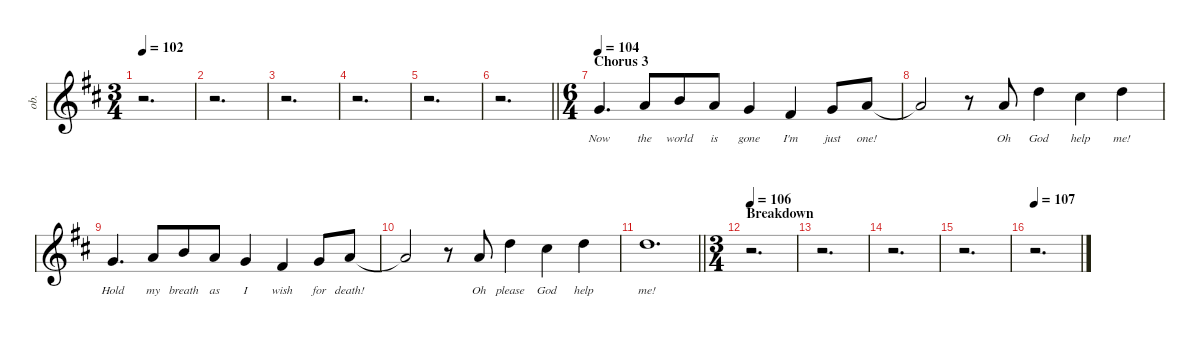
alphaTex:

\defaultSystemsLayout 4
\hideDynamics
\bracketExtendMode nobrackets
\otherSystemsTrackNameOrientation horizontal
\track ("James Hetfield (Vocals)" "ob.") {defaultSystemsLayout 32 instrument oboe}
\staff {score}
\tuning (E4 B3 G3 D3 A2 E2)
\ts (3 4)
\tempo 102
\clef g2
\ks bminor
r.2{d dy f beam Down} |
r.2{d beam Down} |
r.2{d beam Down} |
r.2{d beam Down} |
r.2{d beam Down} |
\barLineRight lightlight
r.2{d beam Down} |
\ts (6 4)
\beaming (8 6 6)
\section ("" "Chorus 3")
\tempo 104
3.1{acc forcenatural}.4{d lyrics (0 "Now") lyrics (1 "") lyrics (2 "") lyrics (3 "") lyrics (4 "") beam Up} 5.1{acc forcenatural}.8{lyrics (0 "the") lyrics (1 "") lyrics (2 "") lyrics (3 "") lyrics (4 "") beam Up} 7.1{acc forcenatural}.8{lyrics (0 "world") lyrics (1 "") lyrics (2 "") lyrics (3 "") lyrics (4 "") beam Up} 5.1{acc forcenatural}.8{lyrics (0 "is") lyrics (1 "") lyrics (2 "") lyrics (3 "") lyrics (4 "") beam Up} 3.1{acc forcenatural}.4{lyrics (0 "gone") lyrics (1 "") lyrics (2 "") lyrics (3 "") lyrics (4 "") beam Up} 2.1{acc #}.4{lyrics (0 "I'm") lyrics (1 "") lyrics (2 "") lyrics (3 "") lyrics (4 "") beam Up} 3.1{acc forcenatural}.8{lyrics (0 "just") lyrics (1 "") lyrics (2 "") lyrics (3 "") lyrics (4 "") beam Up} 5.1{acc forcenatural}.8{lyrics (0 "one!") lyrics (1 "") lyrics (2 "") lyrics (3 "") lyrics (4 "") beam Up} |
5.1{t acc forcenatural}.2{beam Up} r.8{beam Up} 5.1{acc forcenatural}.8{lyrics (0 "Oh") lyrics (1 "") lyrics (2 "") lyrics (3 "") lyrics (4 "") beam Up} 10.1{acc forcenatural}.4{lyrics (0 "God") lyrics (1 "") lyrics (2 "") lyrics (3 "") lyrics (4 "") beam Down} 9.1{acc #}.4{lyrics (0 "help") lyrics (1 "") lyrics (2 "") lyrics (3 "") lyrics (4 "") beam Down} 10.1{acc forcenatural}.4{lyrics (0 "me!") lyrics (1 "") lyrics (2 "") lyrics (3 "") lyrics (4 "") beam Down} |
3.1{acc forcenatural}.4{d lyrics (0 "Hold") lyrics (1 "") lyrics (2 "") lyrics (3 "") lyrics (4 "") beam Up} 5.1{acc forcenatural}.8{lyrics (0 "my") lyrics (1 "") lyrics (2 "") lyrics (3 "") lyrics (4 "") beam Up} 7.1{acc forcenatural}.8{lyrics (0 "breath") lyrics (1 "") lyrics (2 "") lyrics (3 "") lyrics (4 "") beam Up} 5.1{acc forcenatural}.8{lyrics (0 "as") lyrics (1 "") lyrics (2 "") lyrics (3 "") lyrics (4 "") beam Up} 3.1{acc forcenatural}.4{lyrics (0 "I") lyrics (1 "") lyrics (2 "") lyrics (3 "") lyrics (4 "") beam Up} 2.1{acc #}.4{lyrics (0 "wish") lyrics (1 "") lyrics (2 "") lyrics (3 "") lyrics (4 "") beam Up} 3.1{acc forcenatural}.8{lyrics (0 "for") lyrics (1 "") lyrics (2 "") lyrics (3 "") lyrics (4 "") beam Up} 5.1{acc forcenatural}.8{lyrics (0 "death!") lyrics (1 "") lyrics (2 "") lyrics (3 "") lyrics (4 "") beam Up} |
5.1{t acc forcenatural}.2{beam Up} r.8{beam Up} 5.1{acc forcenatural}.8{lyrics (0 "Oh") lyrics (1 "") lyrics (2 "") lyrics (3 "") lyrics (4 "") beam Up} 10.1{acc forcenatural}.4{lyrics (0 "please") lyrics (1 "") lyrics (2 "") lyrics (3 "") lyrics (4 "") beam Down} 9.1{acc #}.4{lyrics (0 "God") lyrics (1 "") lyrics (2 "") lyrics (3 "") lyrics (4 "") beam Down} 10.1{acc forcenatural}.4{lyrics (0 "help") lyrics (1 "") lyrics (2 "") lyrics (3 "") lyrics (4 "") beam Down} |
\barLineRight lightlight
10.1{acc forcenatural}.1{d lyrics (0 "me!") lyrics (1 "") lyrics (2 "") lyrics (3 "") lyrics (4 "") beam Down} |
\ts (3 4)
\beaming (8 2 2 2)
\section ("" "Breakdown")
\tempo 106
r.2{d beam Down} |
r.2{d beam Down} |
r.2{d beam Down} |
r.2{d beam Down} |
\tempo 107
r.2{d beam Down}
